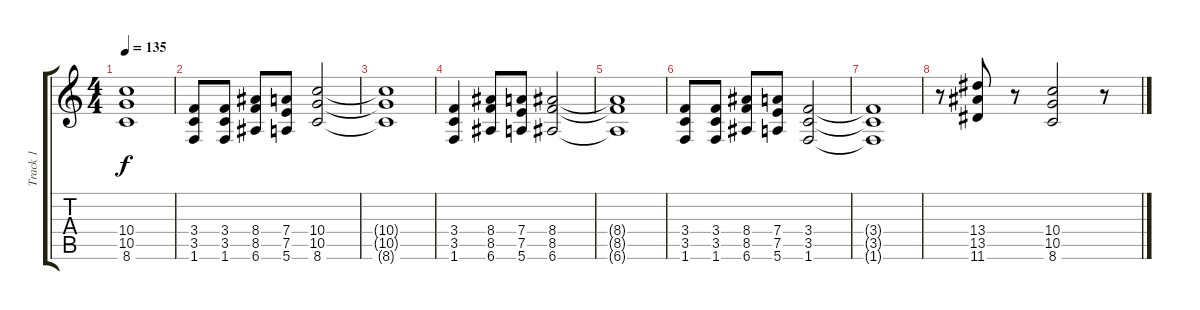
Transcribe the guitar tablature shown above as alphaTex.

\track ("Track 1" "Track 1") {instrument overdrivenguitar}
\staff {score tabs}
\tuning (E4 B3 G3 D3 A2 E2) {hide}
\ts (4 4)
\tempo 135
\clef g2
\ks c
(10.4{t} 10.5{t} 8.6{t}).1{dy f} |
(3.4 3.5 1.6).8 (3.4 3.5 1.6).8 (8.4 8.5 6.6).8 (7.4 7.5 5.6).8 (10.4 10.5 8.6).2 |
(10.4{t} 10.5{t} 8.6{t}).1 |
(3.4 3.5 1.6).4 (8.4 8.5 6.6).8 (7.4 7.5 5.6).8 (8.4 8.5 6.6).2 |
(8.4{t} 8.5{t} 6.6{t}).1 |
(3.4 3.5 1.6).8 (3.4 3.5 1.6).8 (8.4 8.5 6.6).8 (7.4 7.5 5.6).8 (3.4 3.5 1.6).2 |
(3.4{t} 3.5{t} 1.6{t}).1 |
r.8 (13.4 13.5 11.6).8 r.8 (10.4 10.5 8.6).2 r.8
